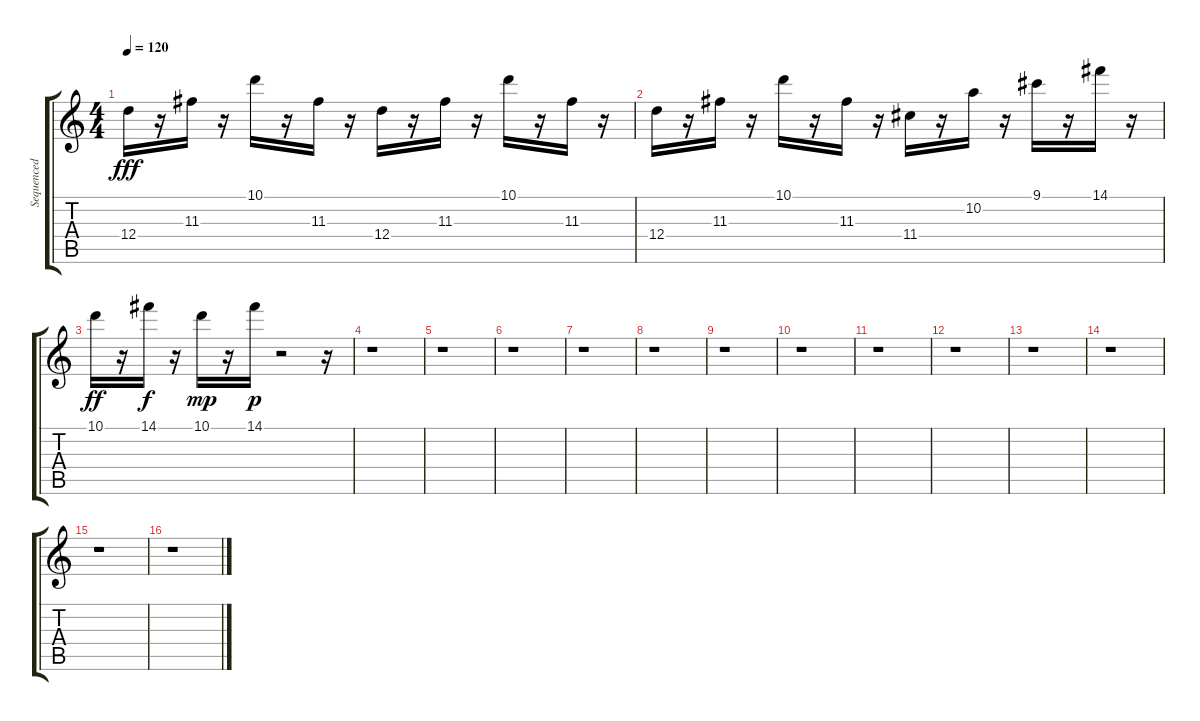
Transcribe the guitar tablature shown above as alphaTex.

\track ("Sequenced by SiMMply Andy © 1997." "Sequenced ") {instrument electricguitarmuted}
\staff {score tabs}
\tuning (E4 B3 G3 D3 A2 E2) {hide}
\ts (4 4)
\tempo 120
\clef g2
\ks c
12.4.16{dy fff} r.16 11.3.16 r.16 10.1.16 r.16 11.3.16 r.16 12.4.16 r.16 11.3.16 r.16 10.1.16 r.16 11.3.16 r.16 |
12.4.16 r.16 11.3.16 r.16 10.1.16 r.16 11.3.16 r.16 11.4.16 r.16 10.2.16 r.16 9.1.16 r.16 14.1.16 r.16 |
10.1.16{dy ff} r.16 14.1.16{dy f} r.16 10.1.16{dy mp} r.16 14.1.16{dy p} r.2 r.16 |
r.1 |
r.1 |
r.1 |
r.1 |
r.1 |
r.1 |
r.1 |
r.1 |
r.1 |
r.1 |
r.1 |
r.1 |
r.1
